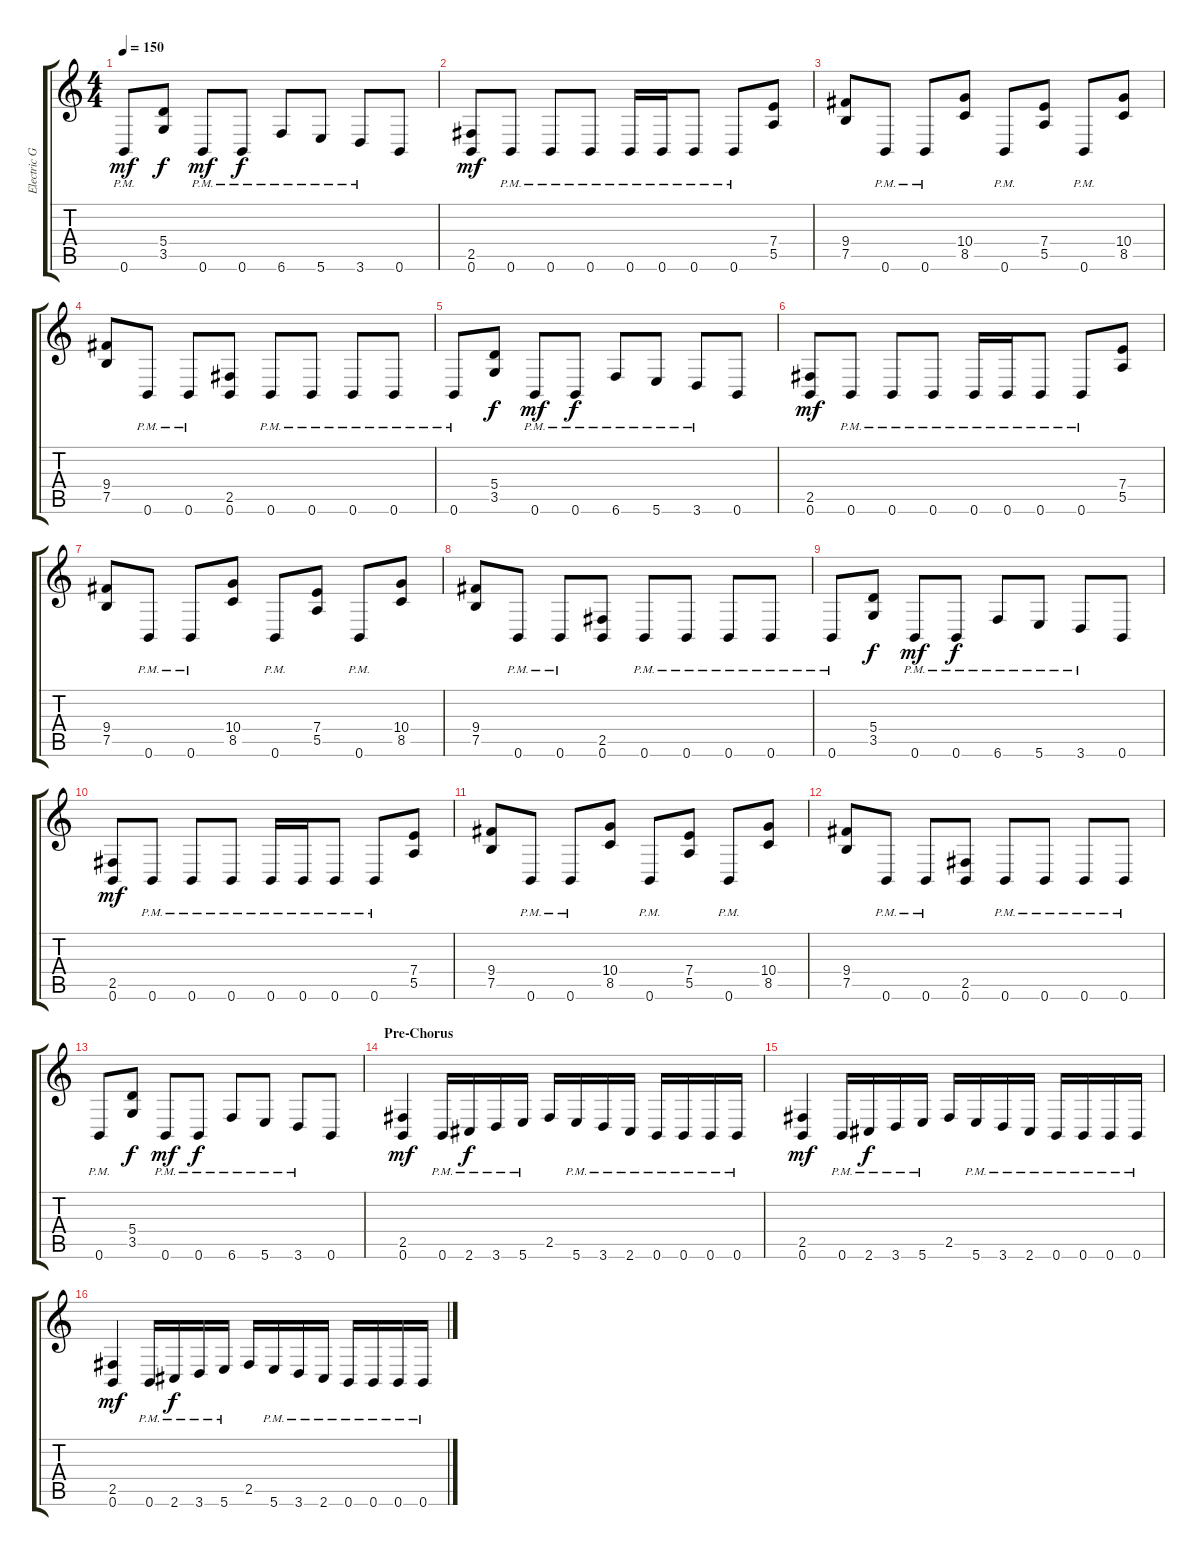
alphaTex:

\track ("Electric Guitar" "Electric G") {instrument distortionguitar}
\staff {score tabs}
\tuning (B3 Gb3 D3 A2 E2 B1) {hide}
\ts (4 4)
\tempo 150
\clef g2
\ks c
0.6{pm}.8{dy mf} (5.4 3.5).8{dy f} 0.6{pm}.8{dy mf} 0.6{pm}.8{dy f} 6.6{pm}.8 5.6{pm}.8 3.6{pm}.8 0.6.8 |
(2.5 0.6).8{dy mf} 0.6{pm}.8 0.6{pm}.8 0.6{pm}.8 0.6{pm}.16 0.6{pm}.16 0.6{pm}.8 0.6{pm}.8 (7.4 5.5).8 |
(9.4 7.5).8 0.6{pm}.8 0.6{pm}.8 (10.4 8.5).8 0.6{pm}.8 (7.4 5.5).8 0.6{pm}.8 (10.4 8.5).8 |
(9.4 7.5).8 0.6{pm}.8 0.6{pm}.8 (2.5 0.6).8 0.6{pm}.8 0.6{pm}.8 0.6{pm}.8 0.6{pm}.8 |
0.6{pm}.8 (5.4 3.5).8{dy f} 0.6{pm}.8{dy mf} 0.6{pm}.8{dy f} 6.6{pm}.8 5.6{pm}.8 3.6{pm}.8 0.6.8 |
(2.5 0.6).8{dy mf} 0.6{pm}.8 0.6{pm}.8 0.6{pm}.8 0.6{pm}.16 0.6{pm}.16 0.6{pm}.8 0.6{pm}.8 (7.4 5.5).8 |
(9.4 7.5).8 0.6{pm}.8 0.6{pm}.8 (10.4 8.5).8 0.6{pm}.8 (7.4 5.5).8 0.6{pm}.8 (10.4 8.5).8 |
(9.4 7.5).8 0.6{pm}.8 0.6{pm}.8 (2.5 0.6).8 0.6{pm}.8 0.6{pm}.8 0.6{pm}.8 0.6{pm}.8 |
0.6{pm}.8 (5.4 3.5).8{dy f} 0.6{pm}.8{dy mf} 0.6{pm}.8{dy f} 6.6{pm}.8 5.6{pm}.8 3.6{pm}.8 0.6.8 |
(2.5 0.6).8{dy mf} 0.6{pm}.8 0.6{pm}.8 0.6{pm}.8 0.6{pm}.16 0.6{pm}.16 0.6{pm}.8 0.6{pm}.8 (7.4 5.5).8 |
(9.4 7.5).8 0.6{pm}.8 0.6{pm}.8 (10.4 8.5).8 0.6{pm}.8 (7.4 5.5).8 0.6{pm}.8 (10.4 8.5).8 |
(9.4 7.5).8 0.6{pm}.8 0.6{pm}.8 (2.5 0.6).8 0.6{pm}.8 0.6{pm}.8 0.6{pm}.8 0.6{pm}.8 |
0.6{pm}.8 (5.4 3.5).8{dy f} 0.6{pm}.8{dy mf} 0.6{pm}.8{dy f} 6.6{pm}.8 5.6{pm}.8 3.6{pm}.8 0.6.8 |
\section ("" "Pre-Chorus")
(2.5 0.6).4{dy mf} 0.6{pm}.16 2.6{pm}.16{dy f} 3.6{pm}.16 5.6{pm}.16 2.5.16 5.6{pm}.16 3.6{pm}.16 2.6{pm}.16 0.6{pm}.16 0.6{pm}.16 0.6{pm}.16 0.6{pm}.16 |
(2.5 0.6).4{dy mf} 0.6{pm}.16 2.6{pm}.16{dy f} 3.6{pm}.16 5.6{pm}.16 2.5.16 5.6{pm}.16 3.6{pm}.16 2.6{pm}.16 0.6{pm}.16 0.6{pm}.16 0.6{pm}.16 0.6{pm}.16 |
(2.5 0.6).4{dy mf} 0.6{pm}.16 2.6{pm}.16{dy f} 3.6{pm}.16 5.6{pm}.16 2.5.16 5.6{pm}.16 3.6{pm}.16 2.6{pm}.16 0.6{pm}.16 0.6{pm}.16 0.6{pm}.16 0.6{pm}.16
